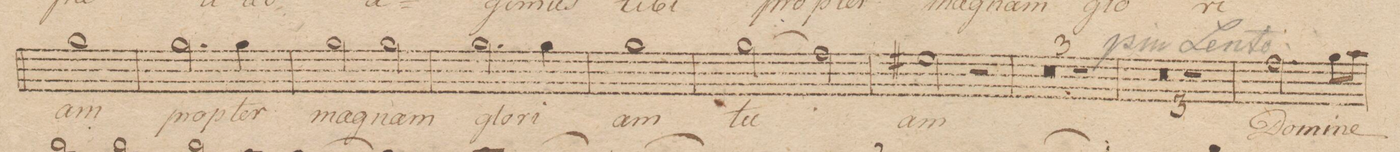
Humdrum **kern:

**kern	**text	**dynam
*I"Alto Solo	*	*
*clefC3	*	*
*k[]	*	*
*met(c)	*	*
*M4/4	*	*
1a\	-am	.
=53	=53	=53
2.a\	pro-	.
4a\	-pter	.
=54	=54	=54
2a\	ma-	.
2a\	-gnam	.
=55	=55	=55
2.a\	glo-	.
4a\	-ri-	.
=56	=56	=56
1a\	-am	.
=57	=57	=57
(2a\	tu-	.
2g\)	.	.
=58	=58	=58
2f#X\	-am.	.
2r	.	.
=59	=59	=59
0r	.	.
=60	=60	=60
=61	=61	=61
1r	.	.
=62||	=62||	=62||
0r	.	.
=63	=63	=63
=64	=64	=64
1r	.	.
=65	=65	=65
2.g\	Do-	.
8a\L	-mi-	.
8b\J	-ne	.
=66	=66	=66
*-	*-	*-
